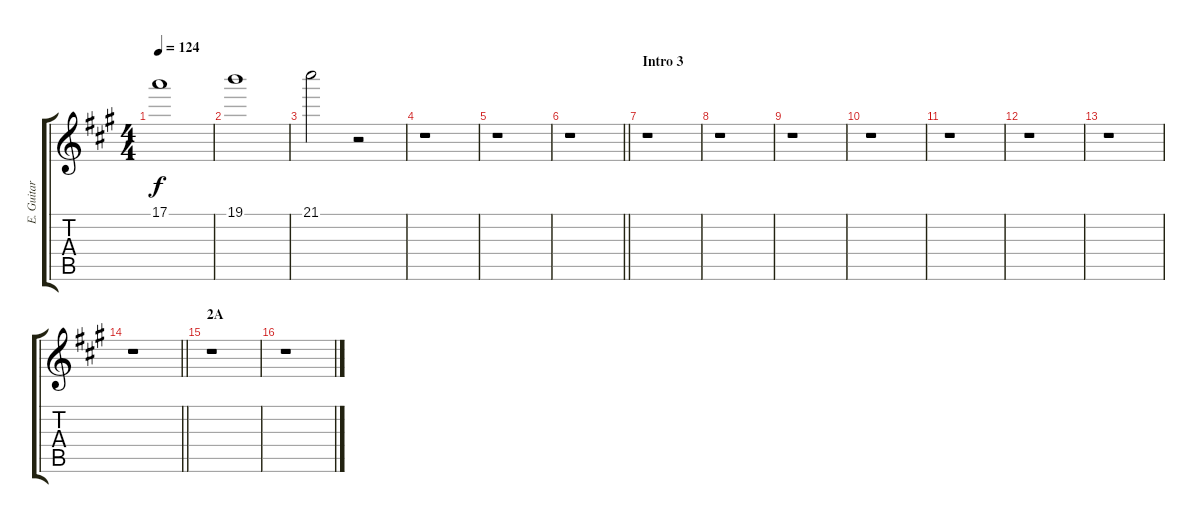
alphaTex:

\track ("E. Guitar III" "E. Guitar ") {instrument overdrivenguitar}
\staff {score tabs}
\tuning (E4 B3 G3 D3 A2 E2) {hide}
\ts (4 4)
\tempo 124
\clef g2
\ks a
17.1.1{dy f} |
19.1.1 |
21.1.2 r.2 |
r.1 |
r.1 |
\barLineRight lightlight
r.1 |
\section ("" "Intro 3")
r.1 |
r.1 |
r.1 |
r.1 |
r.1 |
r.1 |
r.1 |
\barLineRight lightlight
r.1 |
\section ("" "2A")
r.1 |
r.1
